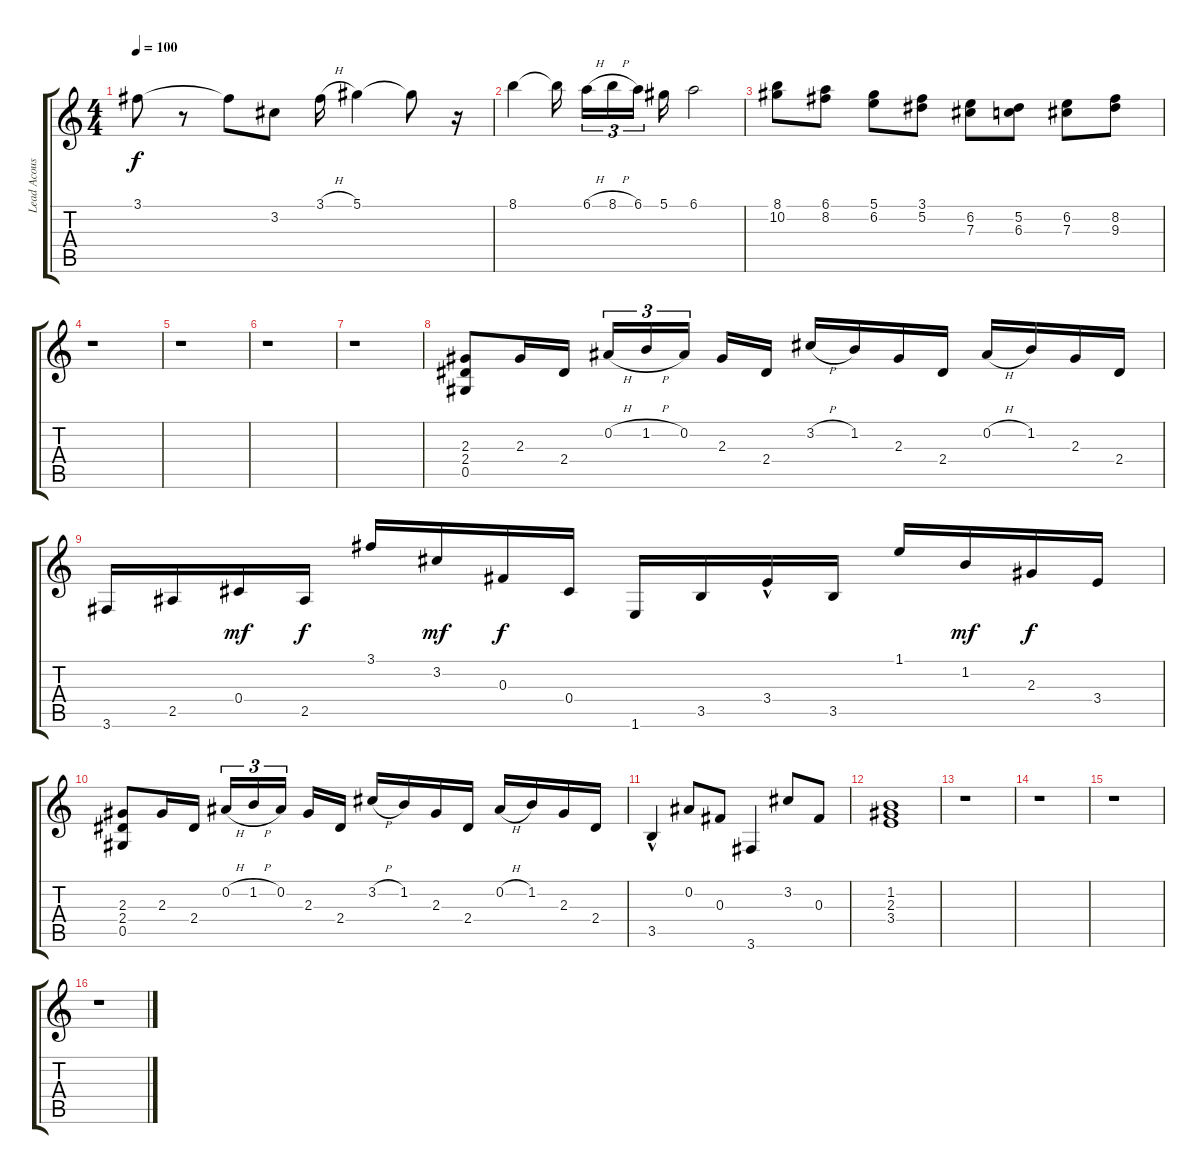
\track ("Lead Acoustic" "Lead Acous") {instrument acousticguitarsteel}
\staff {score tabs}
\tuning (Eb4 Bb3 Gb3 Db3 Ab2 Eb2) {hide}
\ts (4 4)
\tempo 100
\clef g2
\ks c
3.1.8{dy f instrument acousticguitarsteel} r.8 3.1{t}.8 3.2.8 3.1{h}.16 5.1.4 5.1{t}.8 r.16 |
8.1.4 8.1{t}.16 6.1{h}.16{tu (3 2)} 8.1{h}.16{tu (3 2)} 6.1.16{tu (3 2)} 5.1.16 6.1.2 |
(8.1 10.2).8 (6.1 8.2).8 (5.1 6.2).8 (3.1 5.2).8 (6.2 7.3).8 (5.2 6.3).8 (6.2 7.3).8 (8.2 9.3).8 |
r.1 |
r.1 |
r.1 |
r.1 |
(2.3 2.4 0.5).8 2.3.16 2.4.16 0.2{h}.16{tu (3 2)} 1.2{h}.16{tu (3 2)} 0.2.16{tu (3 2)} 2.3.16 2.4.16 3.2{h}.16 1.2.16 2.3.16 2.4.16 0.2{h}.16 1.2.16 2.3.16 2.4.16 |
3.6.16 2.5.16 0.4.16{dy mf} 2.5.16{dy f} 3.1.16 3.2.16{dy mf} 0.3.16{dy f} 0.4.16 1.6.16 3.5.16 3.4{hac}.16 3.5.16 1.1.16 1.2.16{dy mf} 2.3.16{dy f} 3.4.16 |
(2.3 2.4 0.5).8 2.3.16 2.4.16 0.2{h}.16{tu (3 2)} 1.2{h}.16{tu (3 2)} 0.2.16{tu (3 2)} 2.3.16 2.4.16 3.2{h}.16 1.2.16 2.3.16 2.4.16 0.2{h}.16 1.2.16 2.3.16 2.4.16 |
3.5{hac}.4 0.2.8 0.3.8 3.6.4 3.2.8 0.3.8 |
(1.2 2.3 3.4).1 |
r.1 |
r.1 |
r.1 |
r.1
